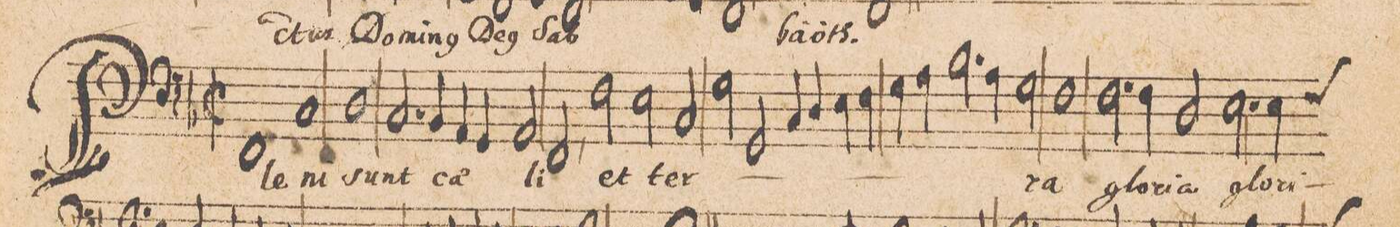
**kern	**text
*I"[BASSVS.]	*
*clefF4	*
*k[b-]	*
*met(c|)	*
*M2/1	*
*M2/1	*
*met(c|)	*
1FF	Ple-
1C	-ni
=27-	=27-
1D	sunt
2.C/	cae-
4BB-/	.
=28-	=28-
4AA/	.
4GG/	.
2AA/	.
2FF,/	-li
2F\	et
=29-	=29-
2E\	ter-
2C/	.
2G\	.
2GG/	.
=30-	=30-
4C/	.
4D/	.
4E\	.
4F\	.
4G\	.
4A\	.
2.B-\	.
=31-	=31-
4A\	.
2G\	.
1F	-ra
=32-	=32-
2.F\	glo-
4F\	-ri-
2D/	-a
2.E\	glo-
=33-	=33-
*custos:F	*
4E\	-ri-
*-	*-
